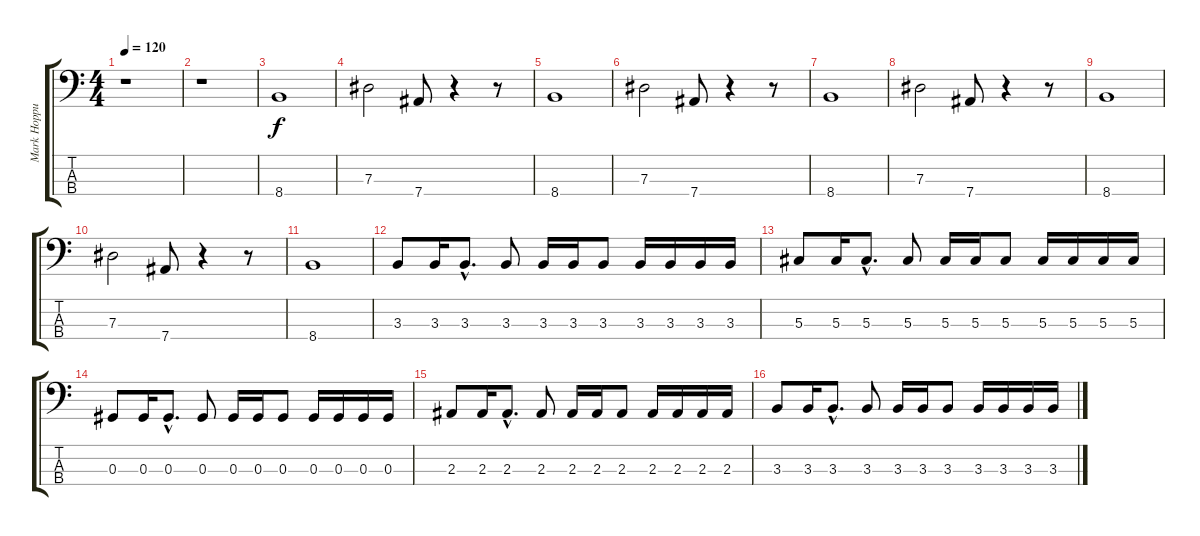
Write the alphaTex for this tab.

\track ("Mark Hoppus" "Mark Hoppu") {instrument acousticguitarnylon}
\staff {score tabs}
\tuning (Gb2 Db2 Ab1 Eb1) {hide}
\ts (4 4)
\tempo 120
\clef f4
\ks c
r.1{dy f} |
r.1 |
8.4.1 |
7.3.2 7.4.8 r.4 r.8 |
8.4.1 |
7.3.2 7.4.8 r.4 r.8 |
8.4.1 |
7.3.2 7.4.8 r.4 r.8 |
8.4.1 |
7.3.2 7.4.8 r.4 r.8 |
8.4.1 |
3.3.8 3.3.16 3.3{hac}.8{d} 3.3.8 3.3.16 3.3.16 3.3.8 3.3.16 3.3.16 3.3.16 3.3.16 |
5.3.8 5.3.16 5.3{hac}.8{d} 5.3.8 5.3.16 5.3.16 5.3.8 5.3.16 5.3.16 5.3.16 5.3.16 |
0.3.8 0.3.16 0.3{hac}.8{d} 0.3.8 0.3.16 0.3.16 0.3.8 0.3.16 0.3.16 0.3.16 0.3.16 |
2.3.8 2.3.16 2.3{hac}.8{d} 2.3.8 2.3.16 2.3.16 2.3.8 2.3.16 2.3.16 2.3.16 2.3.16 |
3.3.8 3.3.16 3.3{hac}.8{d} 3.3.8 3.3.16 3.3.16 3.3.8 3.3.16 3.3.16 3.3.16 3.3.16
